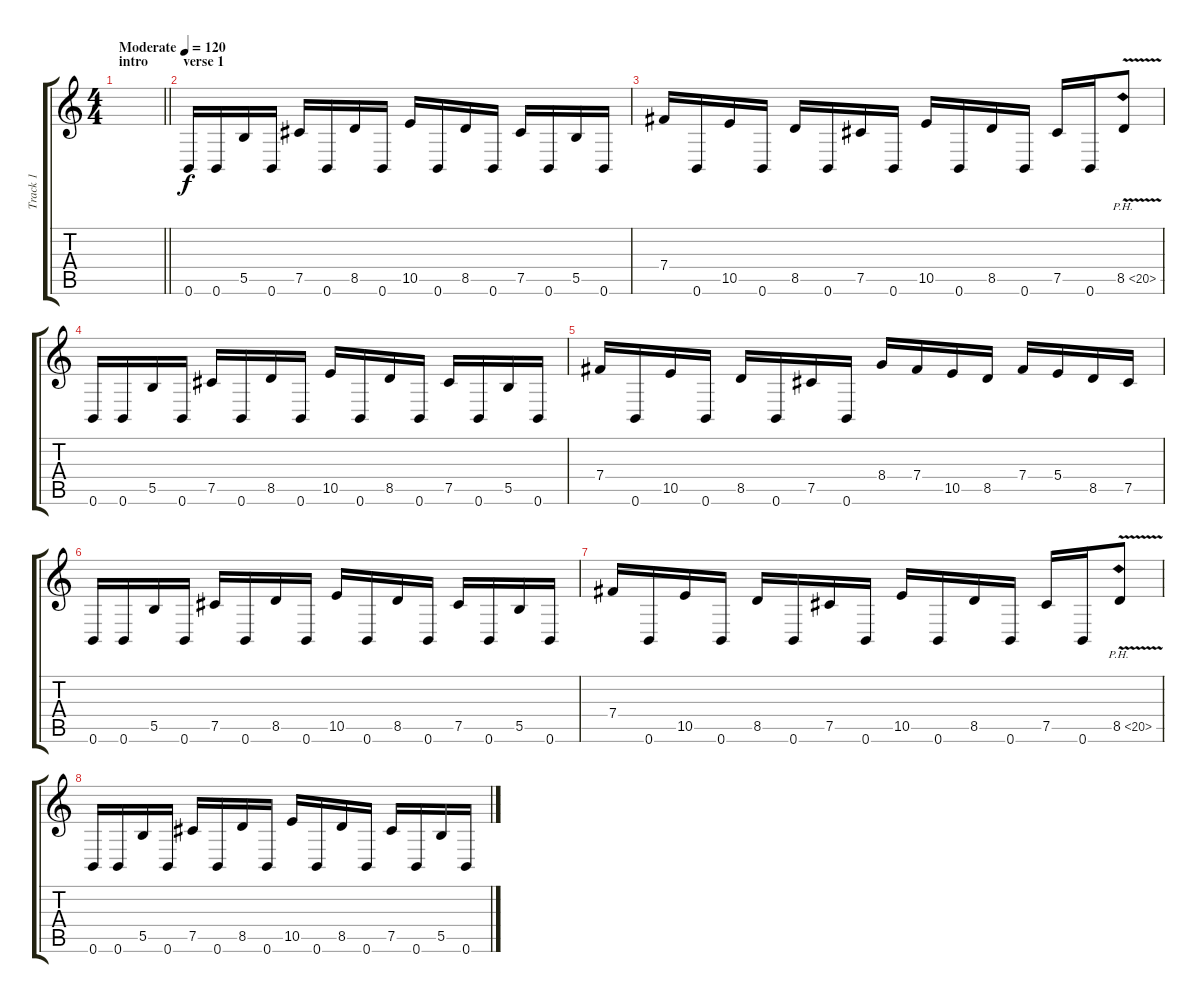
\track ("Track 1" "Track 1") {instrument distortionguitar}
\staff {score tabs}
\tuning (Db4 Ab3 E3 B2 Gb2 B1) {hide}
\ts (4 4)
\section ("" "intro")
\tempo (120 "Moderate")
\clef g2
\barLineRight lightlight
\ks c
|
\section ("" "verse 1")
0.6.16 0.6.16 5.5.16 0.6.16 7.5.16 0.6.16 8.5.16 0.6.16 10.5.16 0.6.16 8.5.16 0.6.16 7.5.16 0.6.16 5.5.16 0.6.16 |
7.4.16 0.6.16 10.5.16 0.6.16 8.5.16 0.6.16 7.5.16 0.6.16 10.5.16 0.6.16 8.5.16 0.6.16 7.5.16 0.6.16 8.5{ph 12 v}.8 |
0.6.16 0.6.16 5.5.16 0.6.16 7.5.16 0.6.16 8.5.16 0.6.16 10.5.16 0.6.16 8.5.16 0.6.16 7.5.16 0.6.16 5.5.16 0.6.16 |
7.4.16 0.6.16 10.5.16 0.6.16 8.5.16 0.6.16 7.5.16 0.6.16 8.4.16 7.4.16 10.5.16 8.5.16 7.4.16 5.4.16 8.5.16 7.5.16 |
0.6.16 0.6.16 5.5.16 0.6.16 7.5.16 0.6.16 8.5.16 0.6.16 10.5.16 0.6.16 8.5.16 0.6.16 7.5.16 0.6.16 5.5.16 0.6.16 |
7.4.16 0.6.16 10.5.16 0.6.16 8.5.16 0.6.16 7.5.16 0.6.16 10.5.16 0.6.16 8.5.16 0.6.16 7.5.16 0.6.16 8.5{ph 12 v}.8 |
0.6.16 0.6.16 5.5.16 0.6.16 7.5.16 0.6.16 8.5.16 0.6.16 10.5.16 0.6.16 8.5.16 0.6.16 7.5.16 0.6.16 5.5.16 0.6.16
